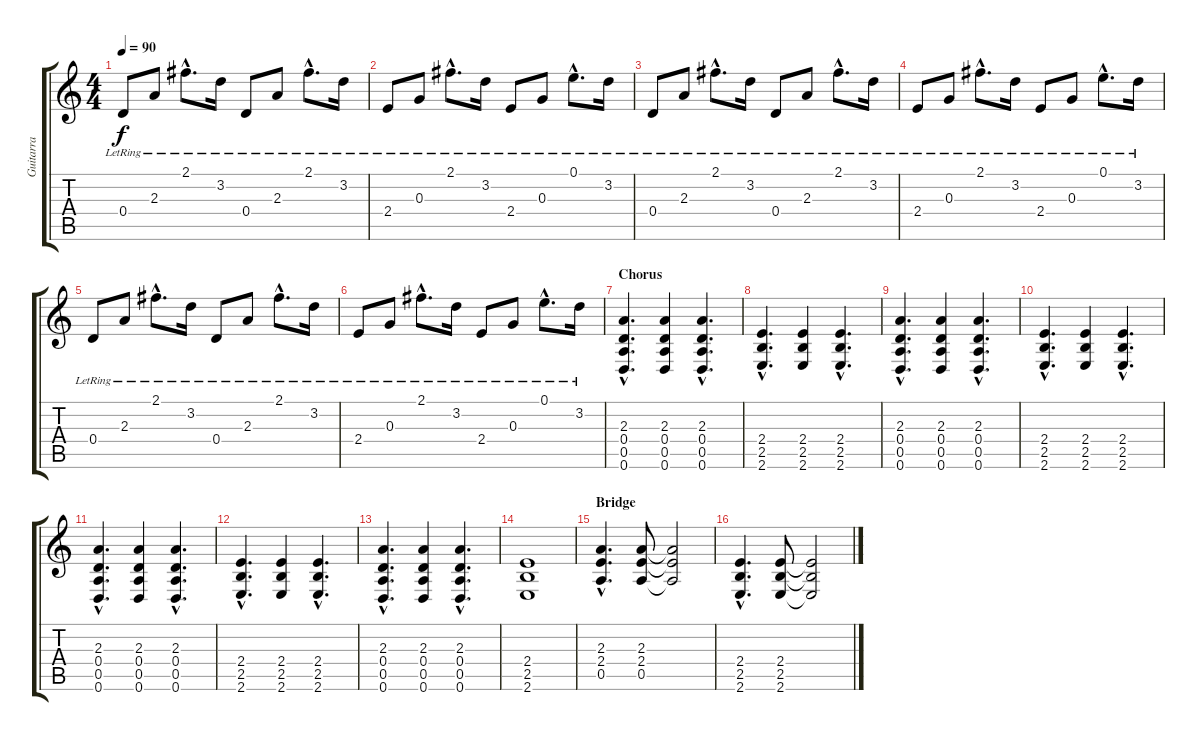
\track ("Guitarra" "Guitarra") {instrument acousticguitarnylon}
\staff {score tabs}
\tuning (E4 B3 G3 D3 A2 D2) {hide}
\ts (4 4)
\tempo 90
\clef g2
\ks c
0.4{lr}.8{dy f} 2.3{lr}.8 2.1{hac lr}.8{d} 3.2{lr}.16 0.4{lr}.8 2.3{lr}.8 2.1{hac lr}.8{d} 3.2{lr}.16 |
2.4{lr}.8 0.3{lr}.8 2.1{hac lr}.8{d} 3.2{lr}.16 2.4{lr}.8 0.3{lr}.8 0.1{hac lr}.8{d} 3.2{lr}.16 |
0.4{lr}.8 2.3{lr}.8 2.1{hac lr}.8{d} 3.2{lr}.16 0.4{lr}.8 2.3{lr}.8 2.1{hac lr}.8{d} 3.2{lr}.16 |
2.4{lr}.8 0.3{lr}.8 2.1{hac lr}.8{d} 3.2{lr}.16 2.4{lr}.8 0.3{lr}.8 0.1{hac lr}.8{d} 3.2{lr}.16 |
0.4{lr}.8 2.3{lr}.8 2.1{hac lr}.8{d} 3.2{lr}.16 0.4{lr}.8 2.3{lr}.8 2.1{hac lr}.8{d} 3.2{lr}.16 |
2.4{lr}.8 0.3{lr}.8 2.1{hac lr}.8{d} 3.2{lr}.16 2.4{lr}.8 0.3{lr}.8 0.1{hac lr}.8{d} 3.2{lr}.16 |
\section ("" "Chorus")
(2.3{hac} 0.4{hac} 0.5{hac} 0.6{hac}).4{d volume 13 balance 16 instrument distortionguitar} (2.3 0.4 0.5 0.6).4 (2.3{hac} 0.4{hac} 0.5{hac} 0.6{hac}).4{d} |
(2.4{hac} 2.5{hac} 2.6{hac}).4{d volume 13 balance 16 instrument distortionguitar} (2.4 2.5 2.6).4 (2.4{hac} 2.5{hac} 2.6{hac}).4{d} |
(2.3{hac} 0.4{hac} 0.5{hac} 0.6{hac}).4{d volume 13 balance 16 instrument distortionguitar} (2.3 0.4 0.5 0.6).4 (2.3{hac} 0.4{hac} 0.5{hac} 0.6{hac}).4{d} |
(2.4{hac} 2.5{hac} 2.6{hac}).4{d volume 13 balance 16 instrument distortionguitar} (2.4 2.5 2.6).4 (2.4{hac} 2.5{hac} 2.6{hac}).4{d} |
(2.3{hac} 0.4{hac} 0.5{hac} 0.6{hac}).4{d volume 13 balance 16 instrument distortionguitar} (2.3 0.4 0.5 0.6).4 (2.3{hac} 0.4{hac} 0.5{hac} 0.6{hac}).4{d} |
(2.4{hac} 2.5{hac} 2.6{hac}).4{d volume 13 balance 16 instrument distortionguitar} (2.4 2.5 2.6).4 (2.4{hac} 2.5{hac} 2.6{hac}).4{d} |
(2.3{hac} 0.4{hac} 0.5{hac} 0.6{hac}).4{d volume 13 balance 16 instrument distortionguitar} (2.3 0.4 0.5 0.6).4 (2.3{hac} 0.4{hac} 0.5{hac} 0.6{hac}).4{d} |
(2.4 2.5 2.6).1{volume 13 balance 16 instrument distortionguitar} |
\section ("" "Bridge")
(2.3{hac} 2.4{hac} 0.5{hac}).4{d volume 13 balance 16 instrument distortionguitar} (2.3 2.4 0.5).8 (2.3{t} 2.4{t} 0.5{t}).2 |
(2.4{hac} 2.5{hac} 2.6{hac}).4{d volume 13 balance 16 instrument distortionguitar} (2.4 2.5 2.6).8 (2.4{t} 2.5{t} 2.6{t}).2
